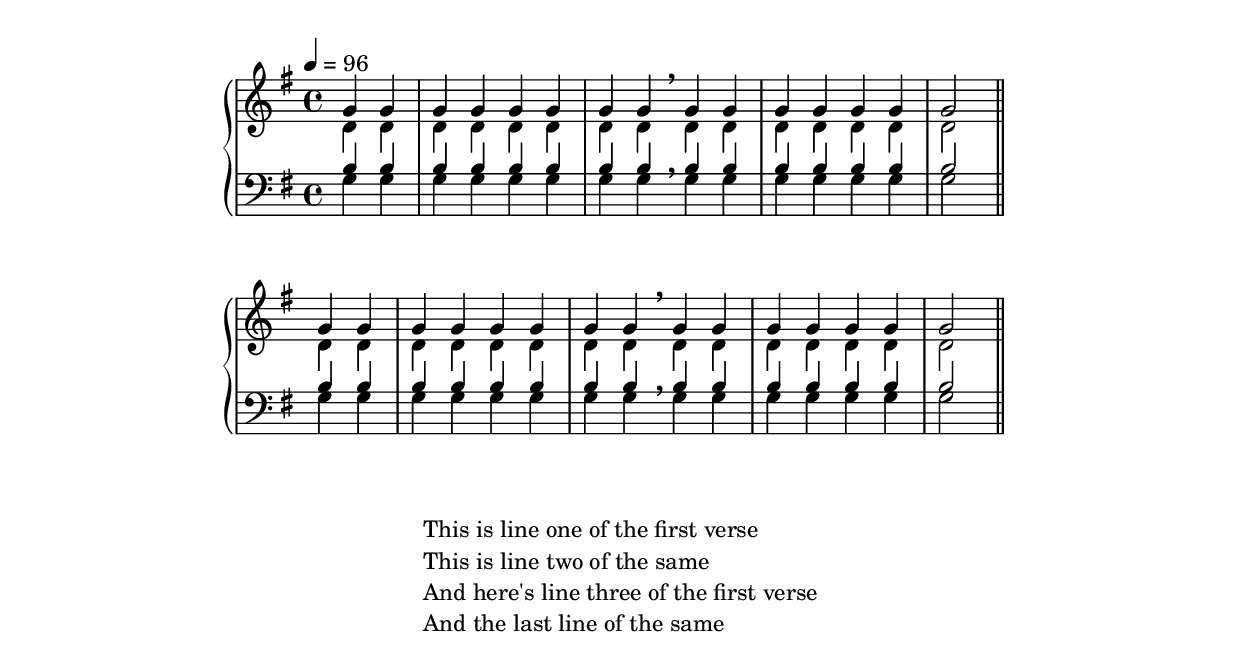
%% Do not edit this file; it is automatically
%% generated from LSR http://lsr.dsi.unimi.it
%% This file is in the public domain.
\version "2.13.31"

\header {
  lsrtags = "vocal-music, template"

%%    Translation of GIT committish: ab9e3136d78bfaf15cc6d77ed1975d252c3fe506

  texidocde = "
Dieses Beispiel zeigt eine Möglichkeit, eine Hymnusmelodie zu setzen, in
der jede Zeiel mit einem Auftakt beginnt und einem unvollständigen
Takt abschließt.  Es zeigt auch, wie man die Strophen als allein stehenden
Text unter die Noten hinzufügt.

"
  doctitlede = "Hymnus-Vorlage"


%% Translation of GIT committish: 26375d5016d8d180fc914bfd07cf76f4168f2e37

  texidocfr = "
Le code ci-dessous illustre la manière d'agencer un cantique liturgique
dans lequel chaque ligne débute et se termine par une mesure incomplète.
Vous noterez par ailleurs l'affichage des paroles indépendamment de la
musique.

"
  doctitlefr = "Modèle pour cantique"

  texidoc = "
This code shows one way of setting out a hymn tune when each line
starts and ends with a partial measure.  It also shows how to add the
verses as stand-alone text under the music.

"
  doctitle = "Hymn template"
} % begin verbatim

Timeline = {
  \time 4/4
  \tempo 4=96
  \partial 2
  s2 | s1 | s2 \breathe s2 | s1 | s2 \bar "||" \break
  s2 | s1 | s2 \breathe s2 | s1 | s2 \bar "||"
}

SopranoMusic = \relative g' {
  g4 g | g g g g | g g g g | g g g g | g2
  g4 g | g g g g | g g g g | g g g g | g2
}

AltoMusic = \relative c' {
  d4 d | d d d d | d d d d | d d d d | d2
  d4 d | d d d d | d d d d | d d d d | d2
}

TenorMusic = \relative a {
  b4 b | b b b b | b b b b | b b b b | b2
  b4 b | b b b b | b b b b | b b b b | b2
}

BassMusic =  \relative g {
  g4 g | g g g g | g g g g | g g g g | g2
  g4 g | g g g g | g g g g | g g g g | g2
}

global = {
 \key g \major
}

\score {  % Start score
  <<
    \new PianoStaff <<  % Start pianostaff
      \new Staff <<  % Start Staff = RH
        \global
        \clef "treble"
        \new Voice = "Soprano" <<  % Start Voice = "Soprano"
          \Timeline
          \voiceOne
          \SopranoMusic
        >>  % End Voice = "Soprano"
        \new Voice = "Alto" <<  % Start Voice = "Alto"
          \Timeline
          \voiceTwo
          \AltoMusic
        >>  % End Voice = "Alto"
      >>  % End Staff = RH
      \new Staff <<  % Start Staff = LH
        \global
        \clef "bass"
        \new Voice = "Tenor" <<  % Start Voice = "Tenor"
          \Timeline
          \voiceOne
          \TenorMusic
        >>  % End Voice = "Tenor"
        \new Voice = "Bass" <<  % Start Voice = "Bass"
          \Timeline
          \voiceTwo
          \BassMusic
        >>  % End Voice = "Bass"
      >>  % End Staff = LH
    >>  % End pianostaff
  >>
}  % End score

\markup {
  \fill-line {
    ""
    {
      \column {
        \left-align {
          "This is line one of the first verse"
          "This is line two of the same"
          "And here's line three of the first verse"
          "And the last line of the same"
        }
      }
    }
    ""
  }
}

\paper {  % Start paper block
  indent = 0     % don't indent first system
  line-width = 130   % shorten line length to suit music
}  % End paper block

